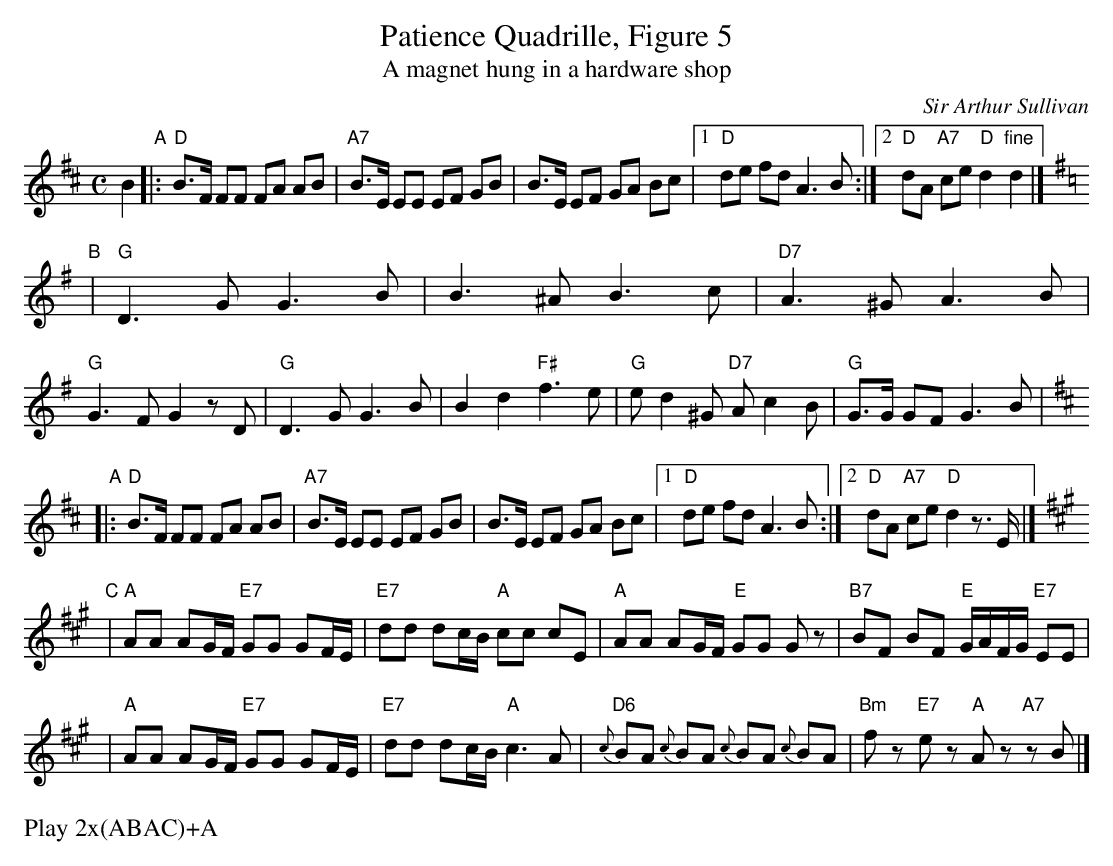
X:1
T: Patience Quadrille, Figure 5
T: A magnet hung in a hardware shop
C: Sir Arthur Sullivan
M: C
L: 1/8
K: D
B2 "A"\
|:"D"B>F FF FA AB | "A7"B>E EE EF GB | B>E EF GA Bc |1 "D"de fd A3 B :|2 "D"dA "A7"ce "D"d2 "fine"d2 |][K:=c]
[K:G]"B"\
| "G"D3 G G3 B | B3 ^A B3 c | "D7"A3 ^G A3 B | "G"G3 F G2 zD \
| "G"D3 G G3 B | kB2 kd2 "F#"kf3 e | "G"ekd2 ^G "D7"Akc2 B | "G"G>G GF G3 B |[K:=g]
[K:D]"A"\
|:"D"B>F FF FA AB | "A7"B>E EE EF GB | B>E EF GA Bc |1 "D"de fd A3 B :|2 "D"dA "A7"ce "D"d2 z>E |][K:A]
[K:A]"C"\
| "A"AA AG/F/ "E7"GG GF/E/ | "E7"dd dc/B/ "A"cc cE \
| "A"AA AG/F/ "E"GG Gz | "B7"BF BF "E"G/A/F/G/ "E7"EE |
| "A"AA AG/F/ "E7"GG GF/E/ | "E7"dd dc/B/ "A"c3 A \
| "D6"{c}BA {c}BA {c}BA {c}BA | "Bm"kfz "E7"kez "A"kAz "A7"zB |]
